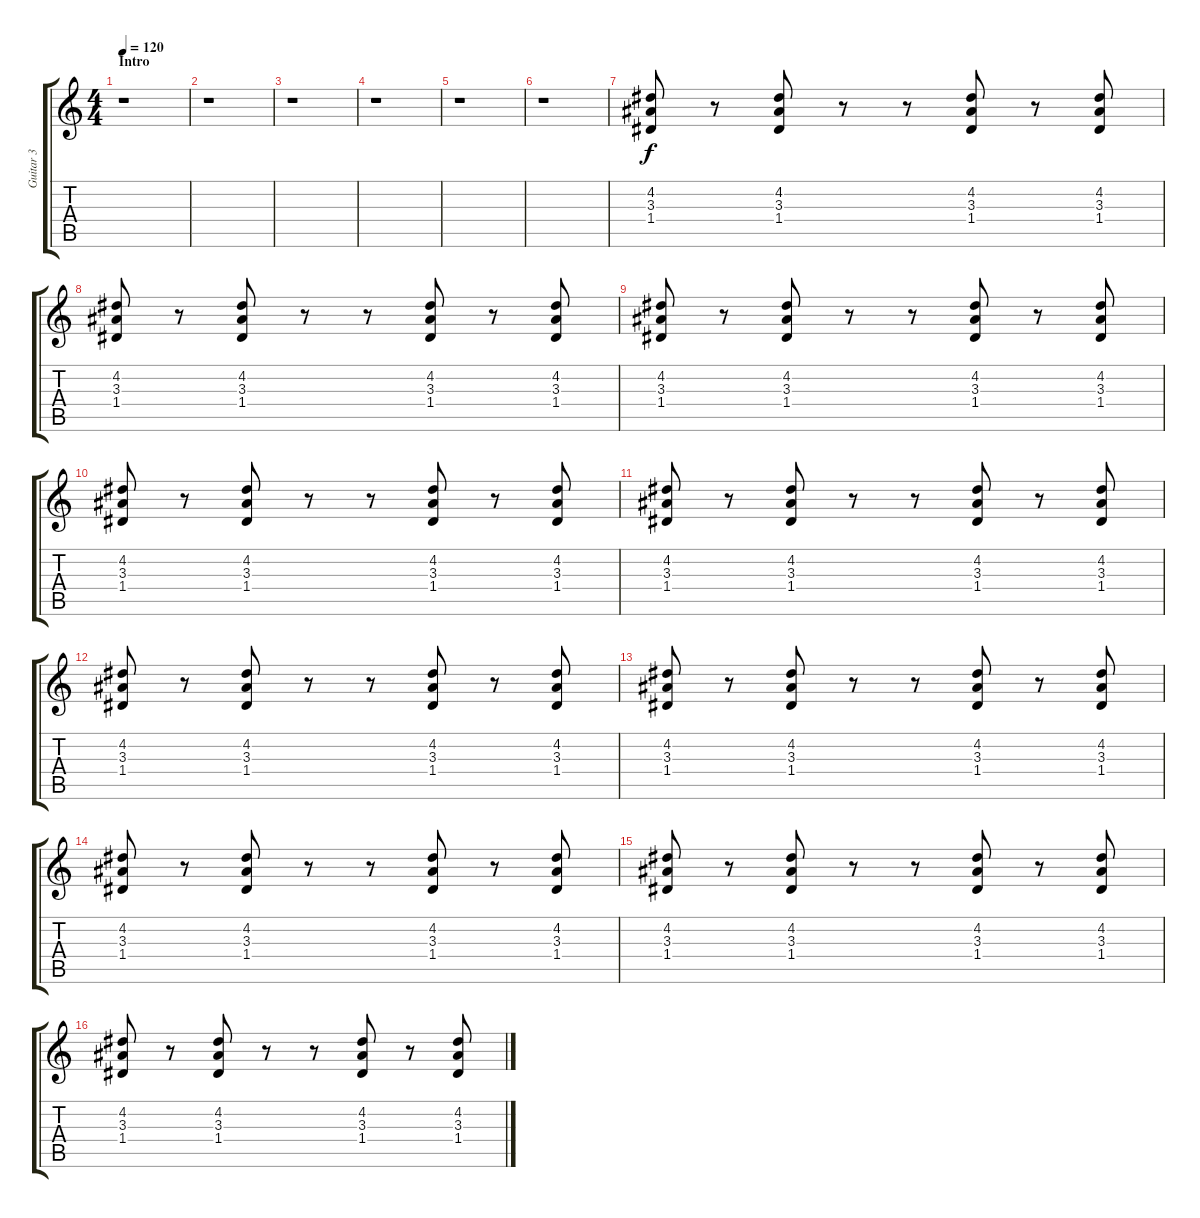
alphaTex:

\track ("Guitar 3" "Guitar 3") {instrument distortionguitar}
\staff {score tabs}
\tuning (E4 B3 G3 D3 A2 E2) {hide}
\ts (4 4)
\section ("" "Intro")
\tempo 120
\clef g2
\ks c
r.1{dy f instrument distortionguitar} |
r.1 |
r.1 |
r.1 |
r.1 |
r.1 |
(4.2 3.3 1.4).8 r.8 (4.2 3.3 1.4).8 r.8 r.8 (4.2 3.3 1.4).8 r.8 (4.2 3.3 1.4).8 |
(4.2 3.3 1.4).8 r.8 (4.2 3.3 1.4).8 r.8 r.8 (4.2 3.3 1.4).8 r.8 (4.2 3.3 1.4).8 |
(4.2 3.3 1.4).8 r.8 (4.2 3.3 1.4).8 r.8 r.8 (4.2 3.3 1.4).8 r.8 (4.2 3.3 1.4).8 |
(4.2 3.3 1.4).8 r.8 (4.2 3.3 1.4).8 r.8 r.8 (4.2 3.3 1.4).8 r.8 (4.2 3.3 1.4).8 |
(4.2 3.3 1.4).8 r.8 (4.2 3.3 1.4).8 r.8 r.8 (4.2 3.3 1.4).8 r.8 (4.2 3.3 1.4).8 |
(4.2 3.3 1.4).8 r.8 (4.2 3.3 1.4).8 r.8 r.8 (4.2 3.3 1.4).8 r.8 (4.2 3.3 1.4).8 |
(4.2 3.3 1.4).8 r.8 (4.2 3.3 1.4).8 r.8 r.8 (4.2 3.3 1.4).8 r.8 (4.2 3.3 1.4).8 |
(4.2 3.3 1.4).8 r.8 (4.2 3.3 1.4).8 r.8 r.8 (4.2 3.3 1.4).8 r.8 (4.2 3.3 1.4).8 |
(4.2 3.3 1.4).8 r.8 (4.2 3.3 1.4).8 r.8 r.8 (4.2 3.3 1.4).8 r.8 (4.2 3.3 1.4).8 |
(4.2 3.3 1.4).8 r.8 (4.2 3.3 1.4).8 r.8 r.8 (4.2 3.3 1.4).8 r.8 (4.2 3.3 1.4).8
